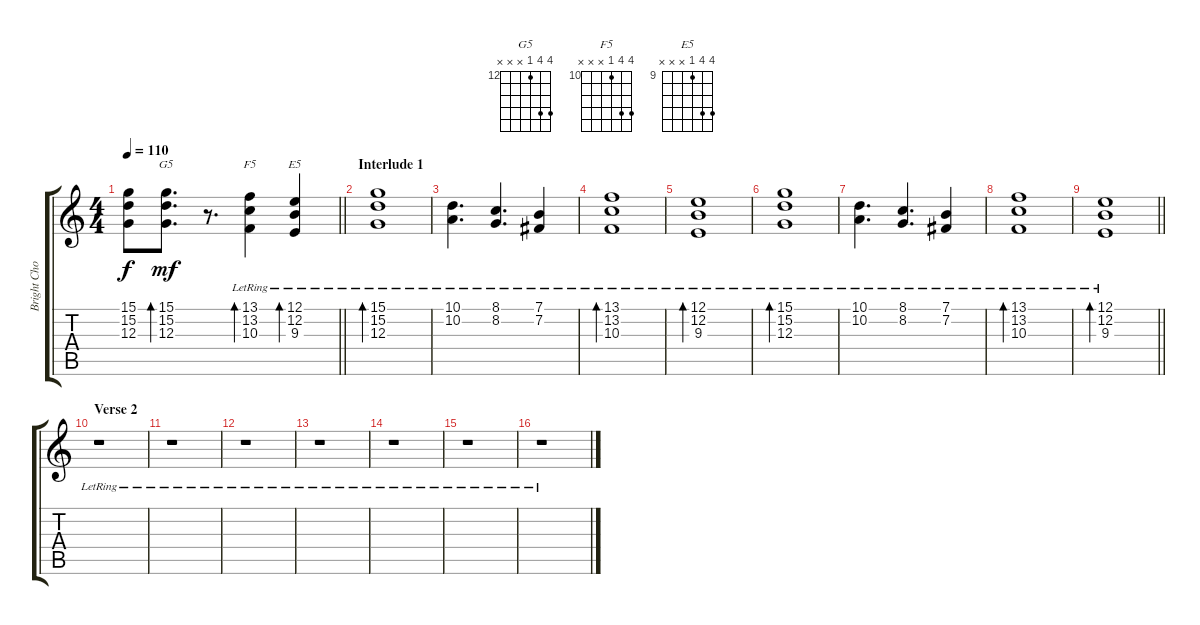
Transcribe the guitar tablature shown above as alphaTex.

\track ("Bright Chords" "Bright Cho") {instrument tinklebell}
\staff {score tabs}
\tuning (E4 B3 G3 D3 A2 E2) {hide}
\chord ("G5" 15 15 12 x x x) {firstfret 12}
\chord ("F5" 13 13 10 x x x) {firstfret 10}
\chord ("E5" 12 12 9 x x x) {firstfret 9}
\ts (4 4)
\tempo 110
\clef g2
\barLineRight lightlight
\ks c
(15.1{t} 15.2{t} 12.3{t}).8{dy f} (15.1 15.2 12.3).8{d bd 30 ch "G5" dy mf} r.8{d} (13.1{lr} 13.2{lr} 10.3{lr}).4{bd 30 ch "F5"} (12.1{lr} 12.2{lr} 9.3{lr}).4{bd 30 ch "E5"} |
\section ("" "Interlude 1")
(15.1{lr} 15.2{lr} 12.3{lr}).1{bd 30} |
(10.1{lr} 10.2{lr}).4{d} (8.1{lr} 8.2{lr}).4{d} (7.1{lr} 7.2{lr}).4 |
(13.1{lr} 13.2{lr} 10.3{lr}).1{bd 30} |
(12.1{lr} 12.2{lr} 9.3{lr}).1{bd 30} |
(15.1{lr} 15.2{lr} 12.3{lr}).1{bd 30} |
(10.1{lr} 10.2{lr}).4{d} (8.1{lr} 8.2{lr}).4{d} (7.1{lr} 7.2{lr}).4 |
(13.1{lr} 13.2{lr} 10.3{lr}).1{bd 30} |
\barLineRight lightlight
(12.1{lr} 12.2{lr} 9.3{lr}).1{bd 30} |
\section ("" "Verse 2")
r.1 |
r.1 |
r.1 |
r.1 |
r.1 |
r.1 |
r.1
